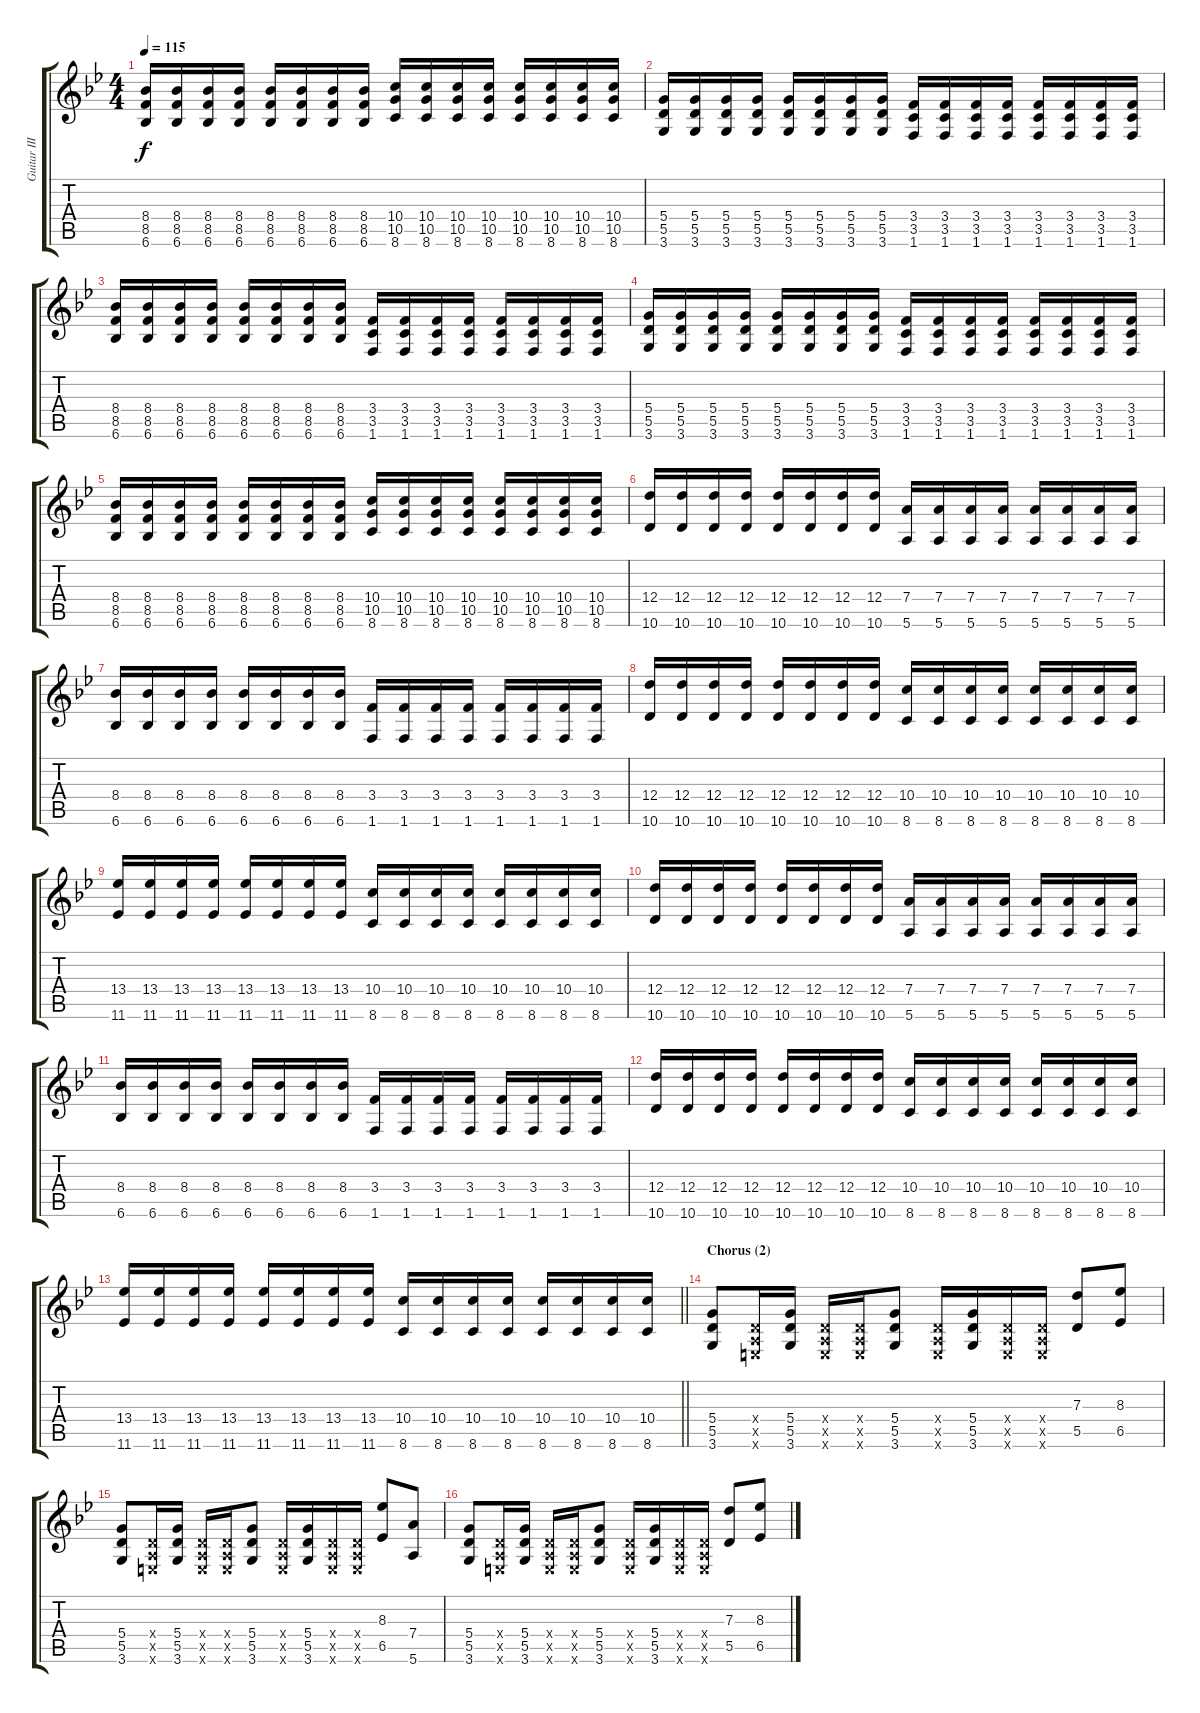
\track ("Guitar III (Jun)" "Guitar III") {instrument distortionguitar}
\staff {score tabs}
\tuning (E4 B3 G3 D3 A2 E2) {hide}
\ts (4 4)
\tempo 115
\clef g2
\ks bb
(8.4 8.5 6.6).16{dy f} (8.4 8.5 6.6).16 (8.4 8.5 6.6).16 (8.4 8.5 6.6).16 (8.4 8.5 6.6).16 (8.4 8.5 6.6).16 (8.4 8.5 6.6).16 (8.4 8.5 6.6).16 (10.4 10.5 8.6).16 (10.4 10.5 8.6).16 (10.4 10.5 8.6).16 (10.4 10.5 8.6).16 (10.4 10.5 8.6).16 (10.4 10.5 8.6).16 (10.4 10.5 8.6).16 (10.4 10.5 8.6).16 |
(5.4 5.5 3.6).16 (5.4 5.5 3.6).16 (5.4 5.5 3.6).16 (5.4 5.5 3.6).16 (5.4 5.5 3.6).16 (5.4 5.5 3.6).16 (5.4 5.5 3.6).16 (5.4 5.5 3.6).16 (3.4 3.5 1.6).16 (3.4 3.5 1.6).16 (3.4 3.5 1.6).16 (3.4 3.5 1.6).16 (3.4 3.5 1.6).16 (3.4 3.5 1.6).16 (3.4 3.5 1.6).16 (3.4 3.5 1.6).16 |
(8.4 8.5 6.6).16 (8.4 8.5 6.6).16 (8.4 8.5 6.6).16 (8.4 8.5 6.6).16 (8.4 8.5 6.6).16 (8.4 8.5 6.6).16 (8.4 8.5 6.6).16 (8.4 8.5 6.6).16 (3.4 3.5 1.6).16 (3.4 3.5 1.6).16 (3.4 3.5 1.6).16 (3.4 3.5 1.6).16 (3.4 3.5 1.6).16 (3.4 3.5 1.6).16 (3.4 3.5 1.6).16 (3.4 3.5 1.6).16 |
(5.4 5.5 3.6).16 (5.4 5.5 3.6).16 (5.4 5.5 3.6).16 (5.4 5.5 3.6).16 (5.4 5.5 3.6).16 (5.4 5.5 3.6).16 (5.4 5.5 3.6).16 (5.4 5.5 3.6).16 (3.4 3.5 1.6).16 (3.4 3.5 1.6).16 (3.4 3.5 1.6).16 (3.4 3.5 1.6).16 (3.4 3.5 1.6).16 (3.4 3.5 1.6).16 (3.4 3.5 1.6).16 (3.4 3.5 1.6).16 |
(8.4 8.5 6.6).16 (8.4 8.5 6.6).16 (8.4 8.5 6.6).16 (8.4 8.5 6.6).16 (8.4 8.5 6.6).16 (8.4 8.5 6.6).16 (8.4 8.5 6.6).16 (8.4 8.5 6.6).16 (10.4 10.5 8.6).16 (10.4 10.5 8.6).16 (10.4 10.5 8.6).16 (10.4 10.5 8.6).16 (10.4 10.5 8.6).16 (10.4 10.5 8.6).16 (10.4 10.5 8.6).16 (10.4 10.5 8.6).16 |
(12.4 10.6).16 (12.4 10.6).16 (12.4 10.6).16 (12.4 10.6).16 (12.4 10.6).16 (12.4 10.6).16 (12.4 10.6).16 (12.4 10.6).16 (7.4 5.6).16 (7.4 5.6).16 (7.4 5.6).16 (7.4 5.6).16 (7.4 5.6).16 (7.4 5.6).16 (7.4 5.6).16 (7.4 5.6).16 |
(8.4 6.6).16 (8.4 6.6).16 (8.4 6.6).16 (8.4 6.6).16 (8.4 6.6).16 (8.4 6.6).16 (8.4 6.6).16 (8.4 6.6).16 (3.4 1.6).16 (3.4 1.6).16 (3.4 1.6).16 (3.4 1.6).16 (3.4 1.6).16 (3.4 1.6).16 (3.4 1.6).16 (3.4 1.6).16 |
(12.4 10.6).16 (12.4 10.6).16 (12.4 10.6).16 (12.4 10.6).16 (12.4 10.6).16 (12.4 10.6).16 (12.4 10.6).16 (12.4 10.6).16 (10.4 8.6).16 (10.4 8.6).16 (10.4 8.6).16 (10.4 8.6).16 (10.4 8.6).16 (10.4 8.6).16 (10.4 8.6).16 (10.4 8.6).16 |
(13.4 11.6).16 (13.4 11.6).16 (13.4 11.6).16 (13.4 11.6).16 (13.4 11.6).16 (13.4 11.6).16 (13.4 11.6).16 (13.4 11.6).16 (10.4 8.6).16 (10.4 8.6).16 (10.4 8.6).16 (10.4 8.6).16 (10.4 8.6).16 (10.4 8.6).16 (10.4 8.6).16 (10.4 8.6).16 |
(12.4 10.6).16 (12.4 10.6).16 (12.4 10.6).16 (12.4 10.6).16 (12.4 10.6).16 (12.4 10.6).16 (12.4 10.6).16 (12.4 10.6).16 (7.4 5.6).16 (7.4 5.6).16 (7.4 5.6).16 (7.4 5.6).16 (7.4 5.6).16 (7.4 5.6).16 (7.4 5.6).16 (7.4 5.6).16 |
(8.4 6.6).16 (8.4 6.6).16 (8.4 6.6).16 (8.4 6.6).16 (8.4 6.6).16 (8.4 6.6).16 (8.4 6.6).16 (8.4 6.6).16 (3.4 1.6).16 (3.4 1.6).16 (3.4 1.6).16 (3.4 1.6).16 (3.4 1.6).16 (3.4 1.6).16 (3.4 1.6).16 (3.4 1.6).16 |
(12.4 10.6).16 (12.4 10.6).16 (12.4 10.6).16 (12.4 10.6).16 (12.4 10.6).16 (12.4 10.6).16 (12.4 10.6).16 (12.4 10.6).16 (10.4 8.6).16 (10.4 8.6).16 (10.4 8.6).16 (10.4 8.6).16 (10.4 8.6).16 (10.4 8.6).16 (10.4 8.6).16 (10.4 8.6).16 |
\barLineRight lightlight
(13.4 11.6).16 (13.4 11.6).16 (13.4 11.6).16 (13.4 11.6).16 (13.4 11.6).16 (13.4 11.6).16 (13.4 11.6).16 (13.4 11.6).16 (10.4 8.6).16 (10.4 8.6).16 (10.4 8.6).16 (10.4 8.6).16 (10.4 8.6).16 (10.4 8.6).16 (10.4 8.6).16 (10.4 8.6).16 |
\section ("" "Chorus (2)")
(5.4 5.5 3.6).8 (0.4{x} 0.5{x} 0.6{x}).16 (5.4 5.5 3.6).16 (0.4{x} 0.5{x} 0.6{x}).16 (0.4{x} 0.5{x} 0.6{x}).16 (5.4 5.5 3.6).8 (0.4{x} 0.5{x} 0.6{x}).16 (5.4 5.5 3.6).16 (0.4{x} 0.5{x} 0.6{x}).16 (0.4{x} 0.5{x} 0.6{x}).16 (7.3 5.5).8 (8.3 6.5).8 |
(5.4 5.5 3.6).8 (0.4{x} 0.5{x} 0.6{x}).16 (5.4 5.5 3.6).16 (0.4{x} 0.5{x} 0.6{x}).16 (0.4{x} 0.5{x} 0.6{x}).16 (5.4 5.5 3.6).8 (0.4{x} 0.5{x} 0.6{x}).16 (5.4 5.5 3.6).16 (0.4{x} 0.5{x} 0.6{x}).16 (0.4{x} 0.5{x} 0.6{x}).16 (8.3 6.5).8 (7.4 5.6).8 |
(5.4 5.5 3.6).8 (0.4{x} 0.5{x} 0.6{x}).16 (5.4 5.5 3.6).16 (0.4{x} 0.5{x} 0.6{x}).16 (0.4{x} 0.5{x} 0.6{x}).16 (5.4 5.5 3.6).8 (0.4{x} 0.5{x} 0.6{x}).16 (5.4 5.5 3.6).16 (0.4{x} 0.5{x} 0.6{x}).16 (0.4{x} 0.5{x} 0.6{x}).16 (7.3 5.5).8 (8.3 6.5).8
